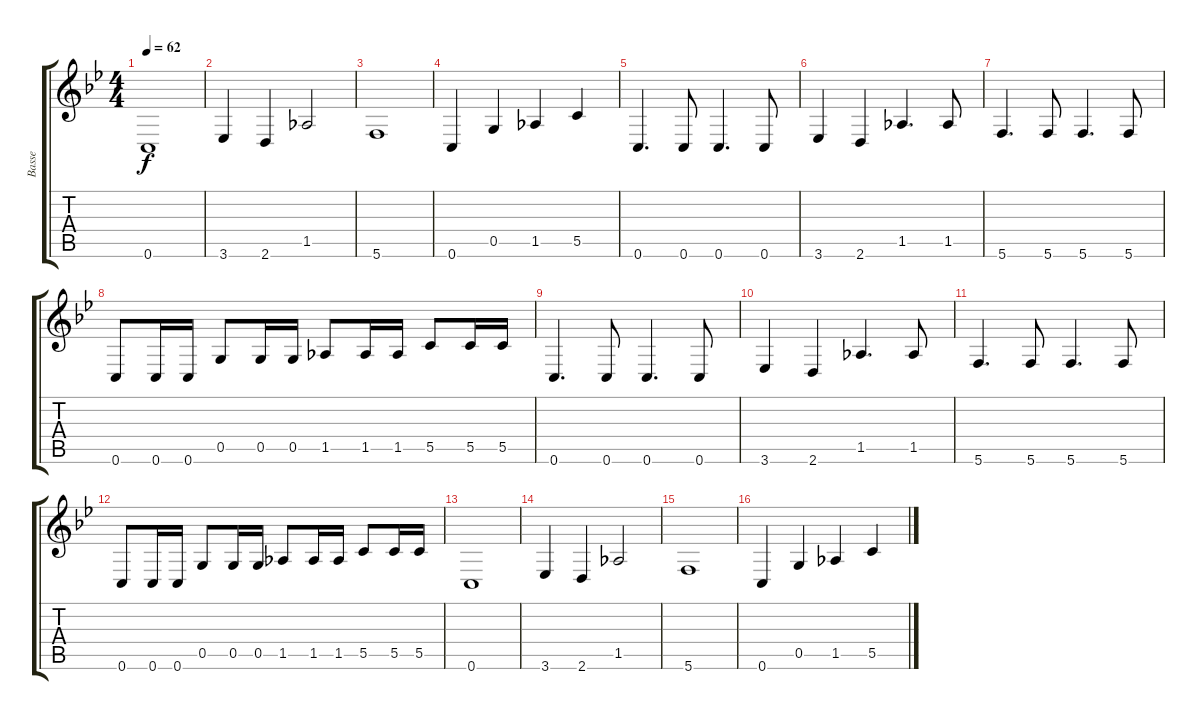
\track ("Basse" "Basse") {instrument electricbassfinger}
\staff {score tabs}
\tuning (D4 A3 F3 C3 G2 C2) {hide}
\ts (4 4)
\tempo 62
\clef g2
\ks bb
0.6.1{dy f} |
3.6.4 2.6.4 1.5.2 |
5.6.1 |
0.6.4 0.5.4 1.5.4 5.5.4 |
0.6.4{d} 0.6.8 0.6.4{d} 0.6.8 |
3.6.4 2.6.4 1.5.4{d} 1.5.8 |
5.6.4{d} 5.6.8 5.6.4{d} 5.6.8 |
0.6.8 0.6.16 0.6.16 0.5.8 0.5.16 0.5.16 1.5.8 1.5.16 1.5.16 5.5.8 5.5.16 5.5.16 |
0.6.4{d} 0.6.8 0.6.4{d} 0.6.8 |
3.6.4 2.6.4 1.5.4{d} 1.5.8 |
5.6.4{d} 5.6.8 5.6.4{d} 5.6.8 |
0.6.8 0.6.16 0.6.16 0.5.8 0.5.16 0.5.16 1.5.8 1.5.16 1.5.16 5.5.8 5.5.16 5.5.16 |
0.6.1 |
3.6.4 2.6.4 1.5.2 |
5.6.1 |
0.6.4 0.5.4 1.5.4 5.5.4
